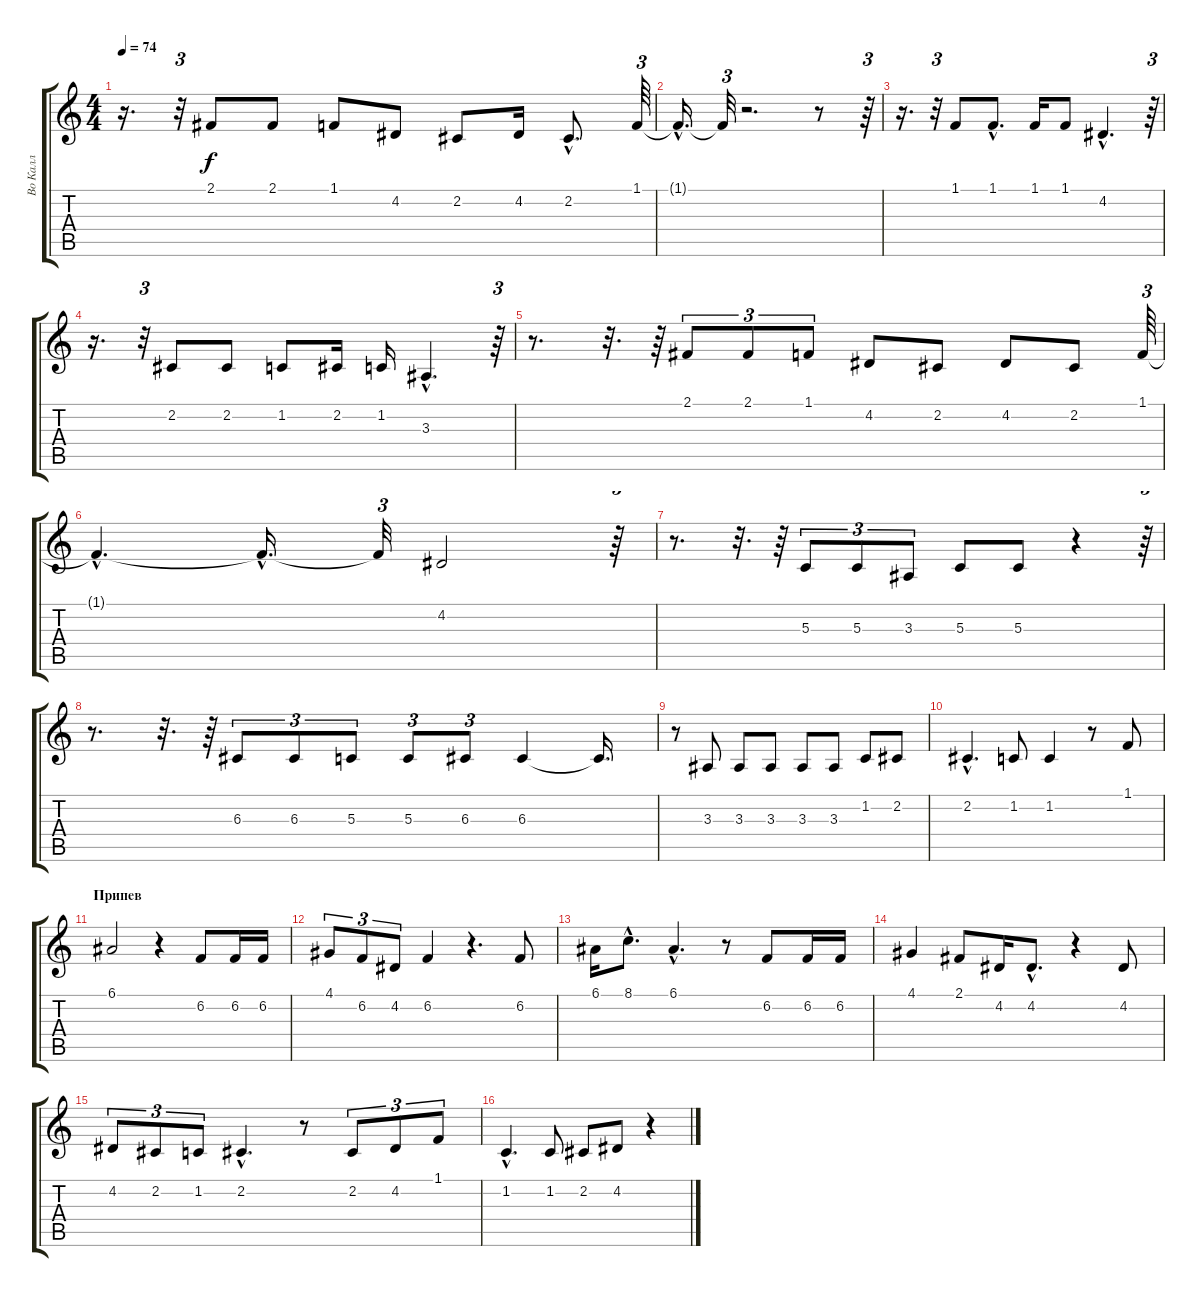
\track ("Во Калл" "Во Калл") {instrument lead6voice}
\staff {score tabs}
\tuning (E4 B3 G3 D3 A2 E2) {hide}
\ts (4 4)
\tempo 74
\clef g2
\ks c
r.16{d dy f} r.32{tu (3 2)} 2.1.8 2.1.8 1.1.8 4.2.8 2.2.8 4.2.16 2.2{hac}.8{d} 1.1.64{tu (3 2)} |
1.1{hac t}.16{d} 1.1{t}.32{tu (3 2)} r.2{d} r.8 r.64{tu (3 2)} |
r.16{d} r.32{tu (3 2)} 1.1.8 1.1{hac}.8{d} 1.1.16 1.1.8 4.2{hac}.4{d} r.64{tu (3 2)} |
r.16{d} r.32{tu (3 2)} 2.2.8 2.2.8 1.2.8 2.2.16 1.2.16 3.3{hac}.4{d} r.64{tu (3 2)} |
r.8{d} r.32{d} r.64 2.1.8{tu (3 2)} 2.1.8{tu (3 2)} 1.1.8{tu (3 2)} 4.2.8 2.2.8 4.2.8 2.2.8 1.1.64{tu (3 2)} |
1.1{hac t}.4{d} 1.1{hac t}.16{d} 1.1{t}.32{tu (3 2)} 4.2.2 r.64{tu (3 2)} |
r.8{d} r.32{d} r.64 5.3.8{tu (3 2)} 5.3.8{tu (3 2)} 3.3.8{tu (3 2)} 5.3.8 5.3.8 r.4 r.64{tu (3 2)} |
r.8{d} r.32{d} r.64 6.3.8{tu (3 2)} 6.3.8{tu (3 2)} 5.3.8{tu (3 2)} 5.3.8{tu (3 2)} 6.3.8{tu (3 2)} 6.3.4 6.3{t}.16{d} |
r.8 3.3.8 3.3.8 3.3.8 3.3.8 3.3.8 1.2.8 2.2.8 |
2.2{hac}.4{d} 1.2.8 1.2.4 r.8 1.1.8 |
\section ("" "Припев")
6.1.2 r.4 6.2.8 6.2.16 6.2.16 |
4.1.8{tu (3 2)} 6.2.8{tu (3 2)} 4.2.8{tu (3 2)} 6.2.4 r.4{d} 6.2.8 |
6.1.16 8.1{hac}.8{d} 6.1{hac}.4{d} r.8 6.2.8 6.2.16 6.2.16 |
4.1.4 2.1.8 4.2.16 4.2{hac}.8{d} r.4 4.2.8 |
4.2.8{tu (3 2)} 2.2.8{tu (3 2)} 1.2.8{tu (3 2)} 2.2{hac}.4{d} r.8 2.2.8{tu (3 2)} 4.2.8{tu (3 2)} 1.1.8{tu (3 2)} |
1.2{hac}.4{d} 1.2.8 2.2.8 4.2.8 r.4
